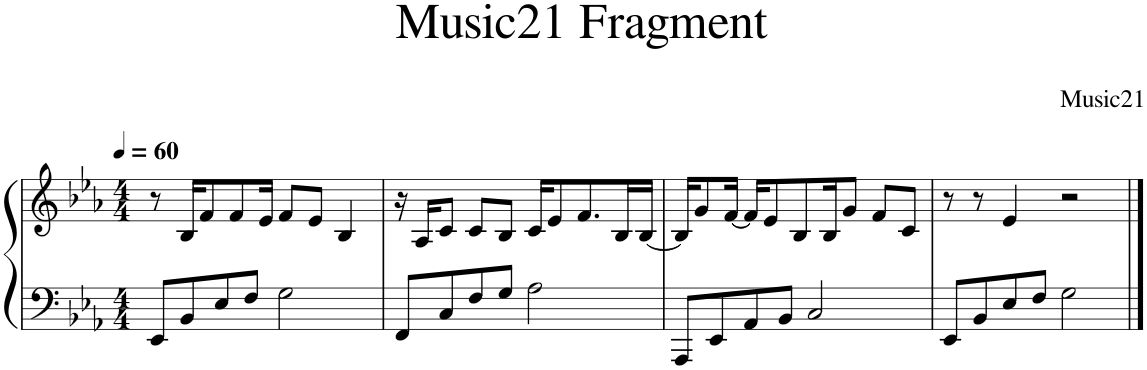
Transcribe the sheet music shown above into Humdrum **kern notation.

**kern	**kern
*part2	*part1
*staff2	*staff1
*I"Piano	*I"Piano
*I'Pno	*I'Pno
*clefF4	*clefG2
*k[b-e-a-]	*k[b-e-a-]
*M4/4	*M4/4
*MM60	*MM60
=1	=1
8EE-/L	8r
8BB-/	16B-/KL
.	8f/
8E-/	.
.	8f/
8F/J	.
.	16e-/Jk
2G\	8f/L
.	8e-/J
.	4B-/
=2	=2
8FF/L	16r
.	16A-/KL
8C/	8c/J
8F/	8c/L
8G/J	8B-/J
2A-\	16c/KL
.	8e-/
.	8.f/
.	16B-/L
.	[16B-/JJ
=3	=3
8AAA-/L	16B-/KL]
.	8g/
8EE-/	.
.	[16f/Jk
8AA-/	16f/KL]
.	8e-/
8BB-/J	.
.	8B-/
2C/	.
.	16B-/K
.	8g/J
.	8f/L
.	8c/J
=4	=4
8EE-/L	8r
8BB-/	8r
8E-/	4e-/
8F/J	.
2G\	2r
==	==
*-	*-
